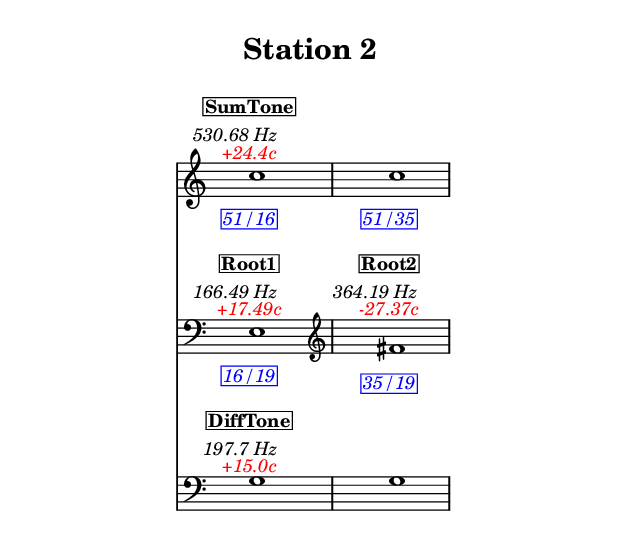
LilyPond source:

\version "2.20.0"
\language "english"

#(set-default-paper-size "a6" 'portrait)
#(set-global-staff-size 16)

\header {
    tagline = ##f
    title = \markup {
        \pad-around
            #3
            "Station 2"
        }
}

\layout {
    indent = #25
}

\paper {
    systems-per-page = 1
}

\score {
    \new Score
    <<
        \new Staff
        \with
        {
            \remove Time_signature_engraver
        }
        {
            \clef "treble"
            c''1
            - \tweak color #red
            ^ \markup {
                \halign
                    #0
                    \italic
                        {
                            +24.4c
                        }
                }
            ^ \markup {
                \halign
                    #1
                    \italic
                        {
                            530.68
                            Hz
                        }
                }
            ^ \markup {
                \pad-around
                    #1
                    \box
                        \vcenter
                            \halign
                                #0
                                \bold
                                    {
                                        SumTone
                                    }
                }
            - \tweak color #blue
            _ \markup {
                \pad-around
                    #1
                    \box
                        \halign
                            #0
                            \italic
                                {
                                    51/16
                                }
                }
            \override Score.NonMusicalPaperColumn.padding = #5
            \clef "treble"
            c''1
            - \tweak color #blue
            _ \markup {
                \pad-around
                    #1
                    \box
                        \halign
                            #0
                            \italic
                                {
                                    51/35
                                }
                }
        }
        \new Staff
        \with
        {
            \remove Time_signature_engraver
        }
        {
            \clef "bass"
            e1
            - \tweak color #red
            ^ \markup {
                \halign
                    #0
                    \italic
                        {
                            +17.49c
                        }
                }
            ^ \markup {
                \halign
                    #1
                    \italic
                        {
                            166.49
                            Hz
                        }
                }
            ^ \markup {
                \pad-around
                    #1
                    \box
                        \vcenter
                            \halign
                                #0
                                \bold
                                    {
                                        Root1
                                    }
                }
            - \tweak color #blue
            _ \markup {
                \pad-around
                    #1
                    \box
                        \halign
                            #0
                            \italic
                                {
                                    16/19
                                }
                }
            \clef "treble"
            fs'1
            - \tweak color #red
            ^ \markup {
                \halign
                    #0
                    \italic
                        {
                            -27.37c
                        }
                }
            ^ \markup {
                \halign
                    #1
                    \italic
                        {
                            364.19
                            Hz
                        }
                }
            ^ \markup {
                \pad-around
                    #1
                    \box
                        \vcenter
                            \halign
                                #0
                                \bold
                                    {
                                        Root2
                                    }
                }
            - \tweak color #blue
            _ \markup {
                \pad-around
                    #1
                    \box
                        \halign
                            #0
                            \italic
                                {
                                    35/19
                                }
                }
        }
        \new Staff
        \with
        {
            \remove Time_signature_engraver
        }
        {
            \clef "bass"
            g1
            - \tweak color #red
            ^ \markup {
                \halign
                    #0
                    \italic
                        {
                            +15.0c
                        }
                }
            ^ \markup {
                \halign
                    #1
                    \italic
                        {
                            197.7
                            Hz
                        }
                }
            ^ \markup {
                \pad-around
                    #1
                    \box
                        \vcenter
                            \halign
                                #0
                                \bold
                                    {
                                        DiffTone
                                    }
                }
            \clef "bass"
            g1
        }
    >>
}